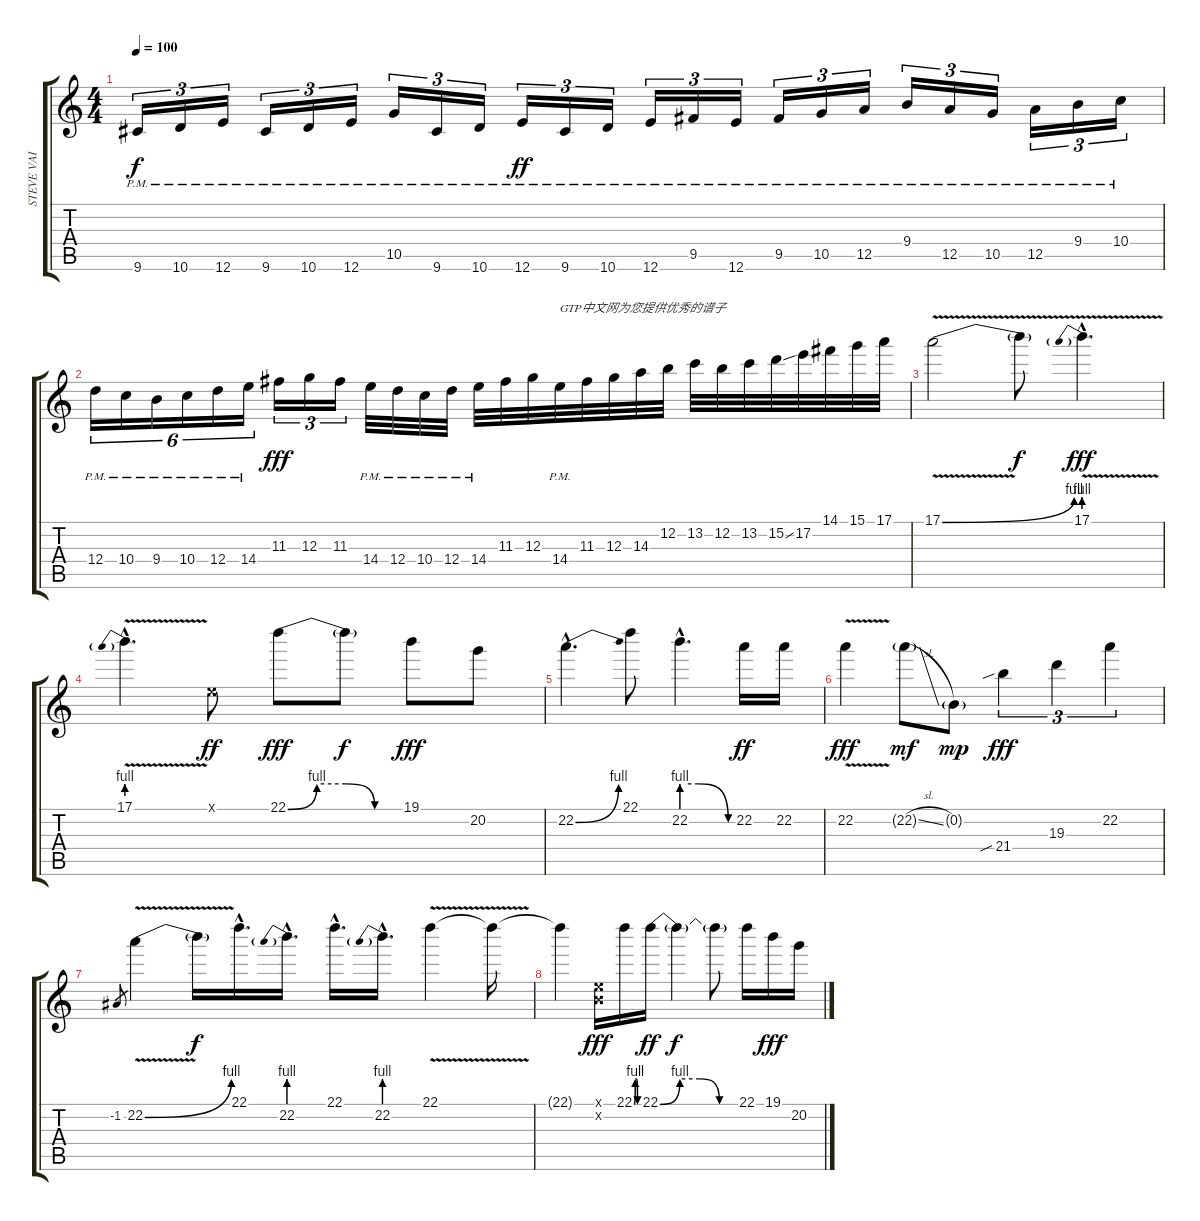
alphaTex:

\track ("STEVE VAI" "STEVE VAI") {instrument overdrivenguitar}
\staff {score tabs}
\tuning (E4 B3 G3 D3 A2 E2) {hide}
\ts (4 4)
\tempo 100
\clef g2
\ks c
9.6{pm}.16{tu (3 2) dy f} 10.6{pm}.16{tu (3 2)} 12.6{pm}.16{tu (3 2)} 9.6{pm}.16{tu (3 2)} 10.6{pm}.16{tu (3 2)} 12.6{pm}.16{tu (3 2)} 10.5{pm}.16{tu (3 2)} 9.6{pm}.16{tu (3 2)} 10.6{pm}.16{tu (3 2)} 12.6{pm}.16{tu (3 2) dy ff} 9.6{pm}.16{tu (3 2)} 10.6{pm}.16{tu (3 2)} 12.6{pm}.16{tu (3 2)} 9.5{pm}.16{tu (3 2)} 12.6{pm}.16{tu (3 2)} 9.5{pm}.16{tu (3 2)} 10.5{pm}.16{tu (3 2)} 12.5{pm}.16{tu (3 2)} 9.4{pm}.16{tu (3 2)} 12.5{pm}.16{tu (3 2)} 10.5{pm}.16{tu (3 2)} 12.5{pm}.16{tu (3 2)} 9.4{pm}.16{tu (3 2)} 10.4{pm}.16{tu (3 2)} |
12.4{pm}.16{tu (6 4)} 10.4{pm}.16{tu (6 4)} 9.4{pm}.16{tu (6 4)} 10.4{pm}.16{tu (6 4)} 12.4{pm}.16{tu (6 4)} 14.4{pm}.16{tu (6 4)} 11.3.16{tu (3 2) dy fff} 12.3.16{tu (3 2)} 11.3.16{tu (3 2)} 14.4{pm}.32 12.4{pm}.32 10.4{pm}.32 12.4{pm}.32 14.4{pm}.32 11.3.32 12.3.32 14.4{pm}.32{txt "GTP中文网为您提供优秀的谱子"} 11.3.32 12.3.32 14.3.32 12.2.32 13.2.32 12.2.32 13.2.32 15.2{ss}.32 17.2.32 14.1.32 15.1.32 17.1.32 |
17.1{be (bend 0 0 60 4) v}.2 17.1{t}.8{dy f} 17.1{be (prebend 0 4 60 4) v hac}.4{d dy fff} |
17.1{be (prebend 0 4 60 4) v hac}.4{d} 0.1{x}.8{dy ff} 22.1{be (custom 0 0 15 4 30 4 45 0 60 0)}.8{dy fff} 22.1{t}.8{dy f} 19.1.8{dy fff} 20.2.8 |
22.2{be (bend 0 0 60 4) hac}.4{d} 22.1.8 22.2{be (custom 0 4 20 4 55 0 60 0) hac}.4{d} 22.2.16{dy ff} 22.2.16 |
22.2{v}.4{dy fff} 22.2{sl g}.8{dy mf} 0.2{g}.8{dy mp} 21.4{sib}.4{tu (3 2) dy fff} 19.3.4{tu (3 2)} 22.2.4{tu (3 2)} |
-1.2.8{gr} 22.2{be (bend 0 0 60 4) v}.4 22.2{t}.16{dy f} 22.1{hac}.16{d} 22.2{be (prebend 0 4 60 4) hac}.16{d} 22.1{hac}.16{d} 22.2{be (prebend 0 4 60 4) hac}.16{d} 22.1{v}.4 22.1{t}.16 |
22.1{t}.4 (0.1{x} 0.2{x}).16{dy fff} 22.1{be (custom 0 0 15 4 30 4 45 0 60 0)}.16 22.1{be (custom 0 0 15 4 30 4 45 0 60 0)}.16{dy ff} 22.1{t}.4{dy f} 22.1{t}.8 22.1.16 19.1.16{dy fff} 20.2.16
